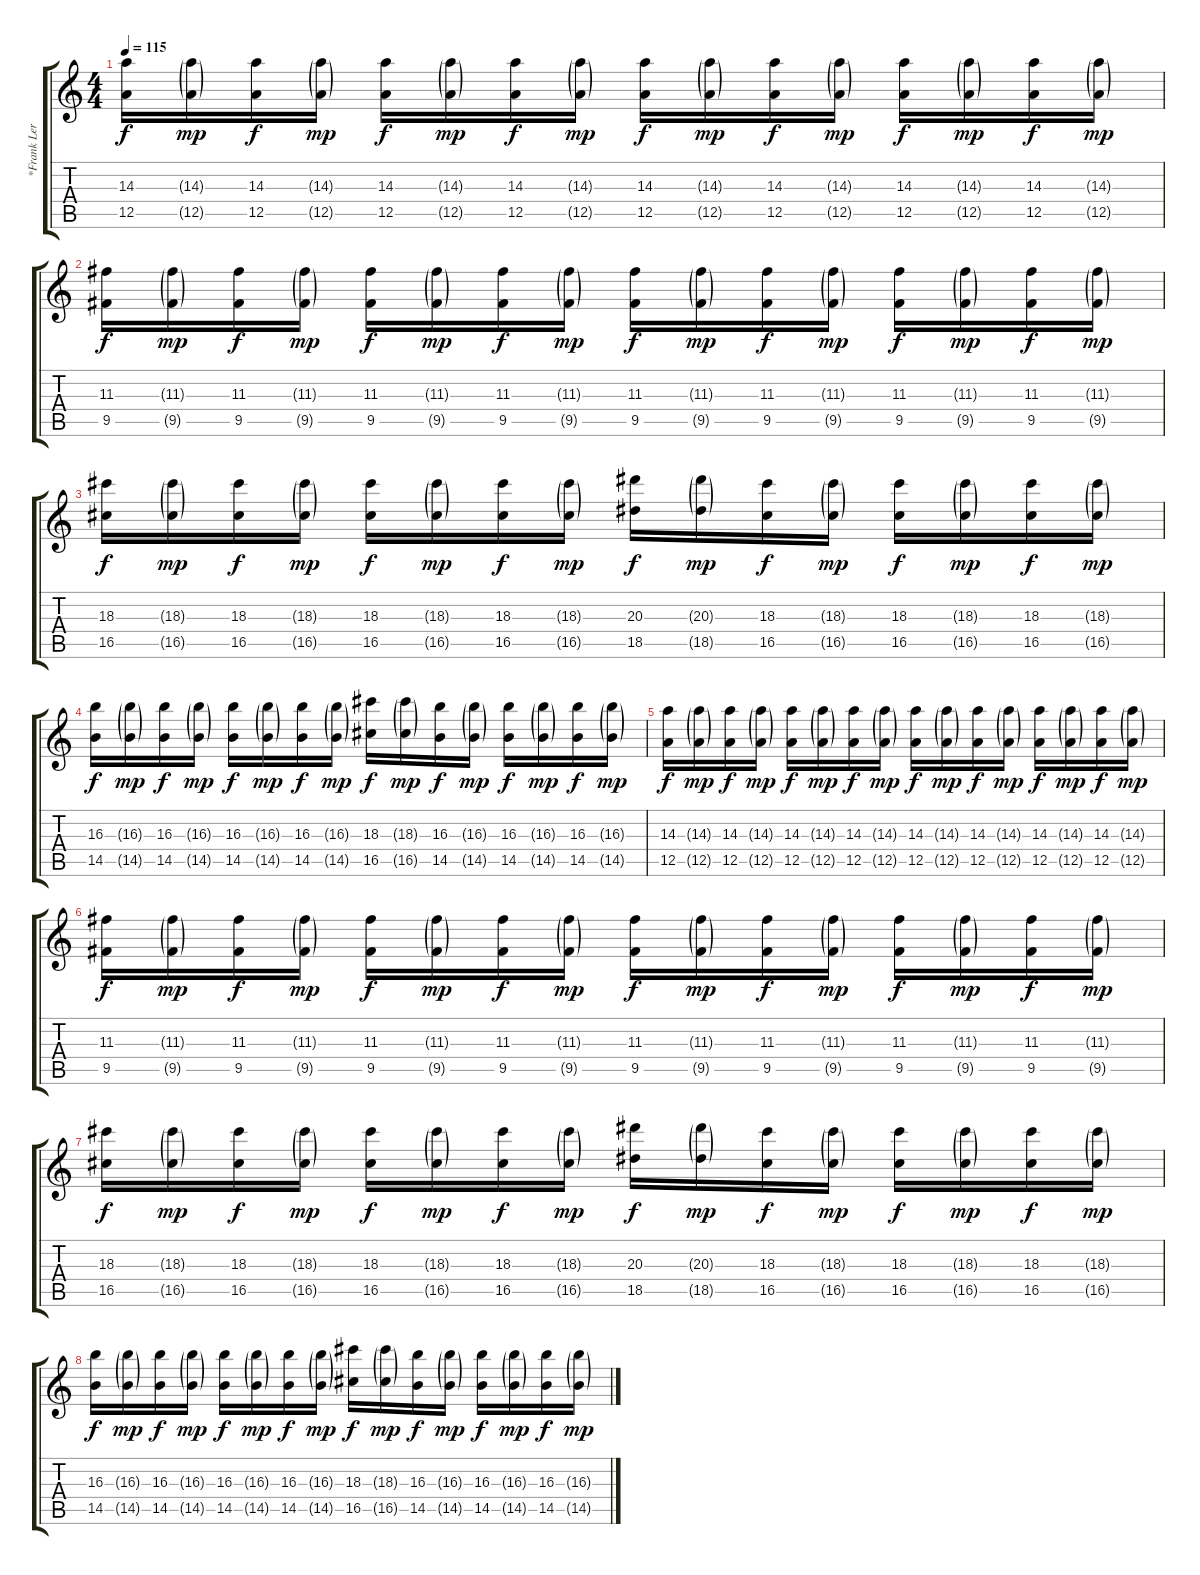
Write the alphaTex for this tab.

\track ("*Frank Lero (Guitar II)" "*Frank Ler") {instrument electricguitarjazz}
\staff {score tabs}
\tuning (E4 B3 G3 D3 A2 E2) {hide}
\ts (4 4)
\tempo 115
\clef g2
\ks c
(14.3 12.5).16{dy f} (14.3{g} 12.5{g}).16{dy mp} (14.3 12.5).16{dy f} (14.3{g} 12.5{g}).16{dy mp} (14.3 12.5).16{dy f} (14.3{g} 12.5{g}).16{dy mp} (14.3 12.5).16{dy f} (14.3{g} 12.5{g}).16{dy mp} (14.3 12.5).16{dy f} (14.3{g} 12.5{g}).16{dy mp} (14.3 12.5).16{dy f} (14.3{g} 12.5{g}).16{dy mp} (14.3 12.5).16{dy f} (14.3{g} 12.5{g}).16{dy mp} (14.3 12.5).16{dy f} (14.3{g} 12.5{g}).16{dy mp} |
(11.3 9.5).16{dy f} (11.3{g} 9.5{g}).16{dy mp} (11.3 9.5).16{dy f} (11.3{g} 9.5{g}).16{dy mp} (11.3 9.5).16{dy f} (11.3{g} 9.5{g}).16{dy mp} (11.3 9.5).16{dy f} (11.3{g} 9.5{g}).16{dy mp} (11.3 9.5).16{dy f} (11.3{g} 9.5{g}).16{dy mp} (11.3 9.5).16{dy f} (11.3{g} 9.5{g}).16{dy mp} (11.3 9.5).16{dy f} (11.3{g} 9.5{g}).16{dy mp} (11.3 9.5).16{dy f} (11.3{g} 9.5{g}).16{dy mp} |
(18.3 16.5).16{dy f} (18.3{g} 16.5{g}).16{dy mp} (18.3 16.5).16{dy f} (18.3{g} 16.5{g}).16{dy mp} (18.3 16.5).16{dy f} (18.3{g} 16.5{g}).16{dy mp} (18.3 16.5).16{dy f} (18.3{g} 16.5{g}).16{dy mp} (20.3 18.5).16{dy f} (20.3{g} 18.5{g}).16{dy mp} (18.3 16.5).16{dy f} (18.3{g} 16.5{g}).16{dy mp} (18.3 16.5).16{dy f} (18.3{g} 16.5{g}).16{dy mp} (18.3 16.5).16{dy f} (18.3{g} 16.5{g}).16{dy mp} |
(16.3 14.5).16{dy f} (16.3{g} 14.5{g}).16{dy mp} (16.3 14.5).16{dy f} (16.3{g} 14.5{g}).16{dy mp} (16.3 14.5).16{dy f} (16.3{g} 14.5{g}).16{dy mp} (16.3 14.5).16{dy f} (16.3{g} 14.5{g}).16{dy mp} (18.3 16.5).16{dy f} (18.3{g} 16.5{g}).16{dy mp} (16.3 14.5).16{dy f} (16.3{g} 14.5{g}).16{dy mp} (16.3 14.5).16{dy f} (16.3{g} 14.5{g}).16{dy mp} (16.3 14.5).16{dy f} (16.3{g} 14.5{g}).16{dy mp} |
(14.3 12.5).16{dy f} (14.3{g} 12.5{g}).16{dy mp} (14.3 12.5).16{dy f} (14.3{g} 12.5{g}).16{dy mp} (14.3 12.5).16{dy f} (14.3{g} 12.5{g}).16{dy mp} (14.3 12.5).16{dy f} (14.3{g} 12.5{g}).16{dy mp} (14.3 12.5).16{dy f} (14.3{g} 12.5{g}).16{dy mp} (14.3 12.5).16{dy f} (14.3{g} 12.5{g}).16{dy mp} (14.3 12.5).16{dy f} (14.3{g} 12.5{g}).16{dy mp} (14.3 12.5).16{dy f} (14.3{g} 12.5{g}).16{dy mp} |
(11.3 9.5).16{dy f} (11.3{g} 9.5{g}).16{dy mp} (11.3 9.5).16{dy f} (11.3{g} 9.5{g}).16{dy mp} (11.3 9.5).16{dy f} (11.3{g} 9.5{g}).16{dy mp} (11.3 9.5).16{dy f} (11.3{g} 9.5{g}).16{dy mp} (11.3 9.5).16{dy f} (11.3{g} 9.5{g}).16{dy mp} (11.3 9.5).16{dy f} (11.3{g} 9.5{g}).16{dy mp} (11.3 9.5).16{dy f} (11.3{g} 9.5{g}).16{dy mp} (11.3 9.5).16{dy f} (11.3{g} 9.5{g}).16{dy mp} |
(18.3 16.5).16{dy f} (18.3{g} 16.5{g}).16{dy mp} (18.3 16.5).16{dy f} (18.3{g} 16.5{g}).16{dy mp} (18.3 16.5).16{dy f} (18.3{g} 16.5{g}).16{dy mp} (18.3 16.5).16{dy f} (18.3{g} 16.5{g}).16{dy mp} (20.3 18.5).16{dy f} (20.3{g} 18.5{g}).16{dy mp} (18.3 16.5).16{dy f} (18.3{g} 16.5{g}).16{dy mp} (18.3 16.5).16{dy f} (18.3{g} 16.5{g}).16{dy mp} (18.3 16.5).16{dy f} (18.3{g} 16.5{g}).16{dy mp} |
(16.3 14.5).16{dy f} (16.3{g} 14.5{g}).16{dy mp} (16.3 14.5).16{dy f} (16.3{g} 14.5{g}).16{dy mp} (16.3 14.5).16{dy f} (16.3{g} 14.5{g}).16{dy mp} (16.3 14.5).16{dy f} (16.3{g} 14.5{g}).16{dy mp} (18.3 16.5).16{dy f} (18.3{g} 16.5{g}).16{dy mp} (16.3 14.5).16{dy f} (16.3{g} 14.5{g}).16{dy mp} (16.3 14.5).16{dy f} (16.3{g} 14.5{g}).16{dy mp} (16.3 14.5).16{dy f} (16.3{g} 14.5{g}).16{dy mp}
